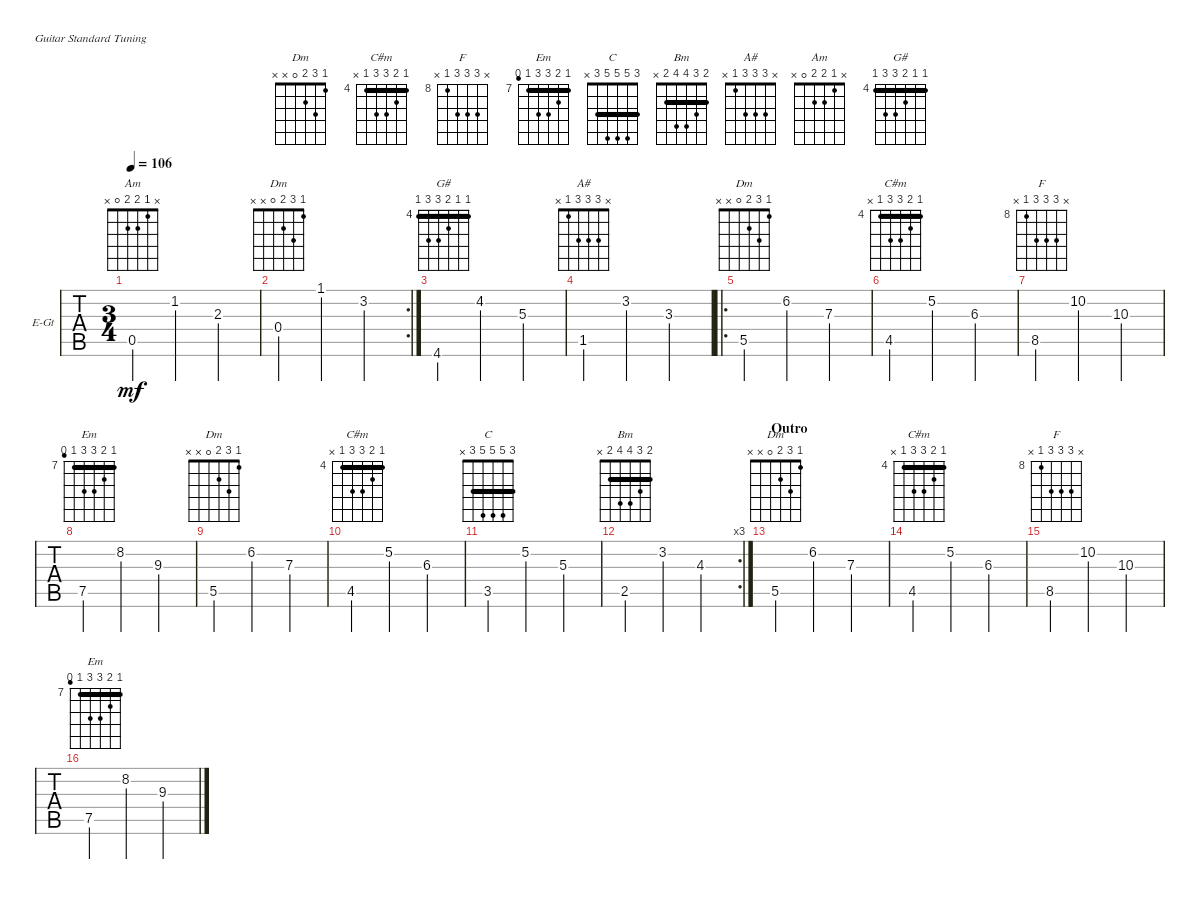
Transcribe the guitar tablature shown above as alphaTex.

\bracketExtendMode groupsimilarinstruments
\firstSystemTrackNameOrientation horizontal
\otherSystemsTrackNameOrientation horizontal
\chordDiagramsInScore
\track ("Guitar" "E-Gt") {instrument electricguitarclean}
\staff {tabs}
\tuning (E4 B3 G3 D3 A2 E2)
\chord ("Dm" 5 6 7 7 5 x) {firstfret 5 showfingering false barre 5}
\chord ("C#m" 4 5 6 6 4 x) {firstfret 4 showfingering false barre 4}
\chord ("F" x 10 10 10 8 x) {firstfret 8 showfingering false}
\chord ("Em" 7 8 9 9 7 6) {firstfret 7 showfingering false barre 7}
\chord ("C" 3 5 5 5 3 x) {showfingering false barre 3}
\chord ("Bm" 2 3 4 4 2 x) {showfingering false barre 2}
\chord ("A#" x 3 3 3 1 x) {showfingering false}
\chord ("Am" x 1 2 2 0 x) {showfingering false}
\chord ("Dm" 1 3 2 0 x x) {showfingering false}
\chord ("G#" 4 4 5 6 6 4) {firstfret 4 showfingering false barre (4 4)}
\ts (3 4)
\tempo 106
\clef g2
\ks c
0.5.4{ch "Am" dy mf} 1.2.4 2.3.4 |
\rc 2
0.4.4{ch "Dm"} 1.1.4 3.2.4 |
4.6.4{ch "G#"} 4.2.4 5.3.4 |
1.5.4{ch "A#"} 3.2.4 3.3.4 |
\ro
5.5.4{ch "Dm"} 6.2.4 7.3.4 |
4.5.4{ch "C#m"} 5.2.4 6.3.4 |
8.5.4{ch "F"} 10.2.4 10.3.4 |
7.5.4{ch "Em"} 8.2.4 9.3.4 |
5.5.4{ch "Dm"} 6.2.4 7.3.4 |
4.5.4{ch "C#m"} 5.2.4 6.3.4 |
3.5.4{ch "C"} 5.2.4 5.3.4 |
\rc 3
2.5.4{ch "Bm"} 3.2.4 4.3.4 |
\section ("" "Outro")
5.5.4{ch "Dm"} 6.2.4 7.3.4 |
4.5.4{ch "C#m"} 5.2.4 6.3.4 |
8.5.4{ch "F"} 10.2.4 10.3.4 |
7.5.4{ch "Em"} 8.2.4 9.3.4
